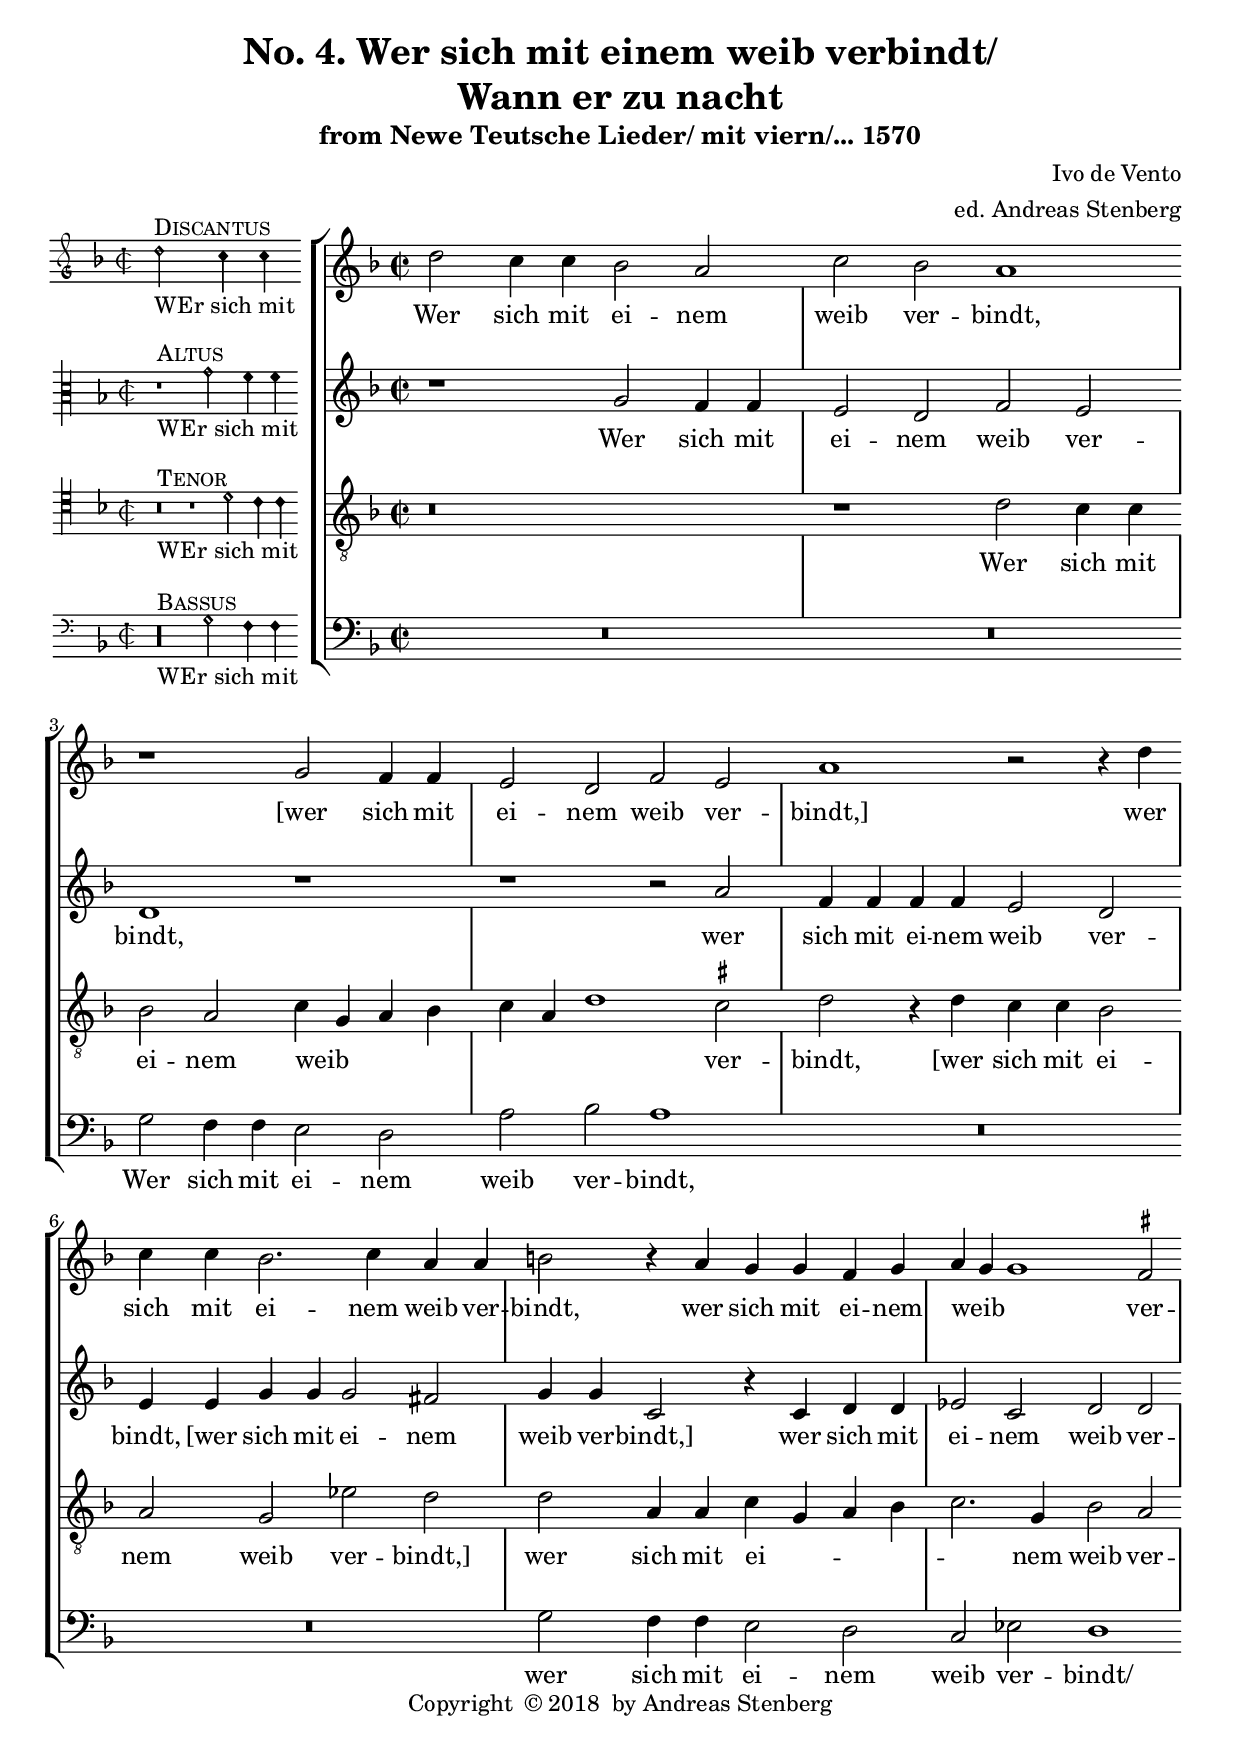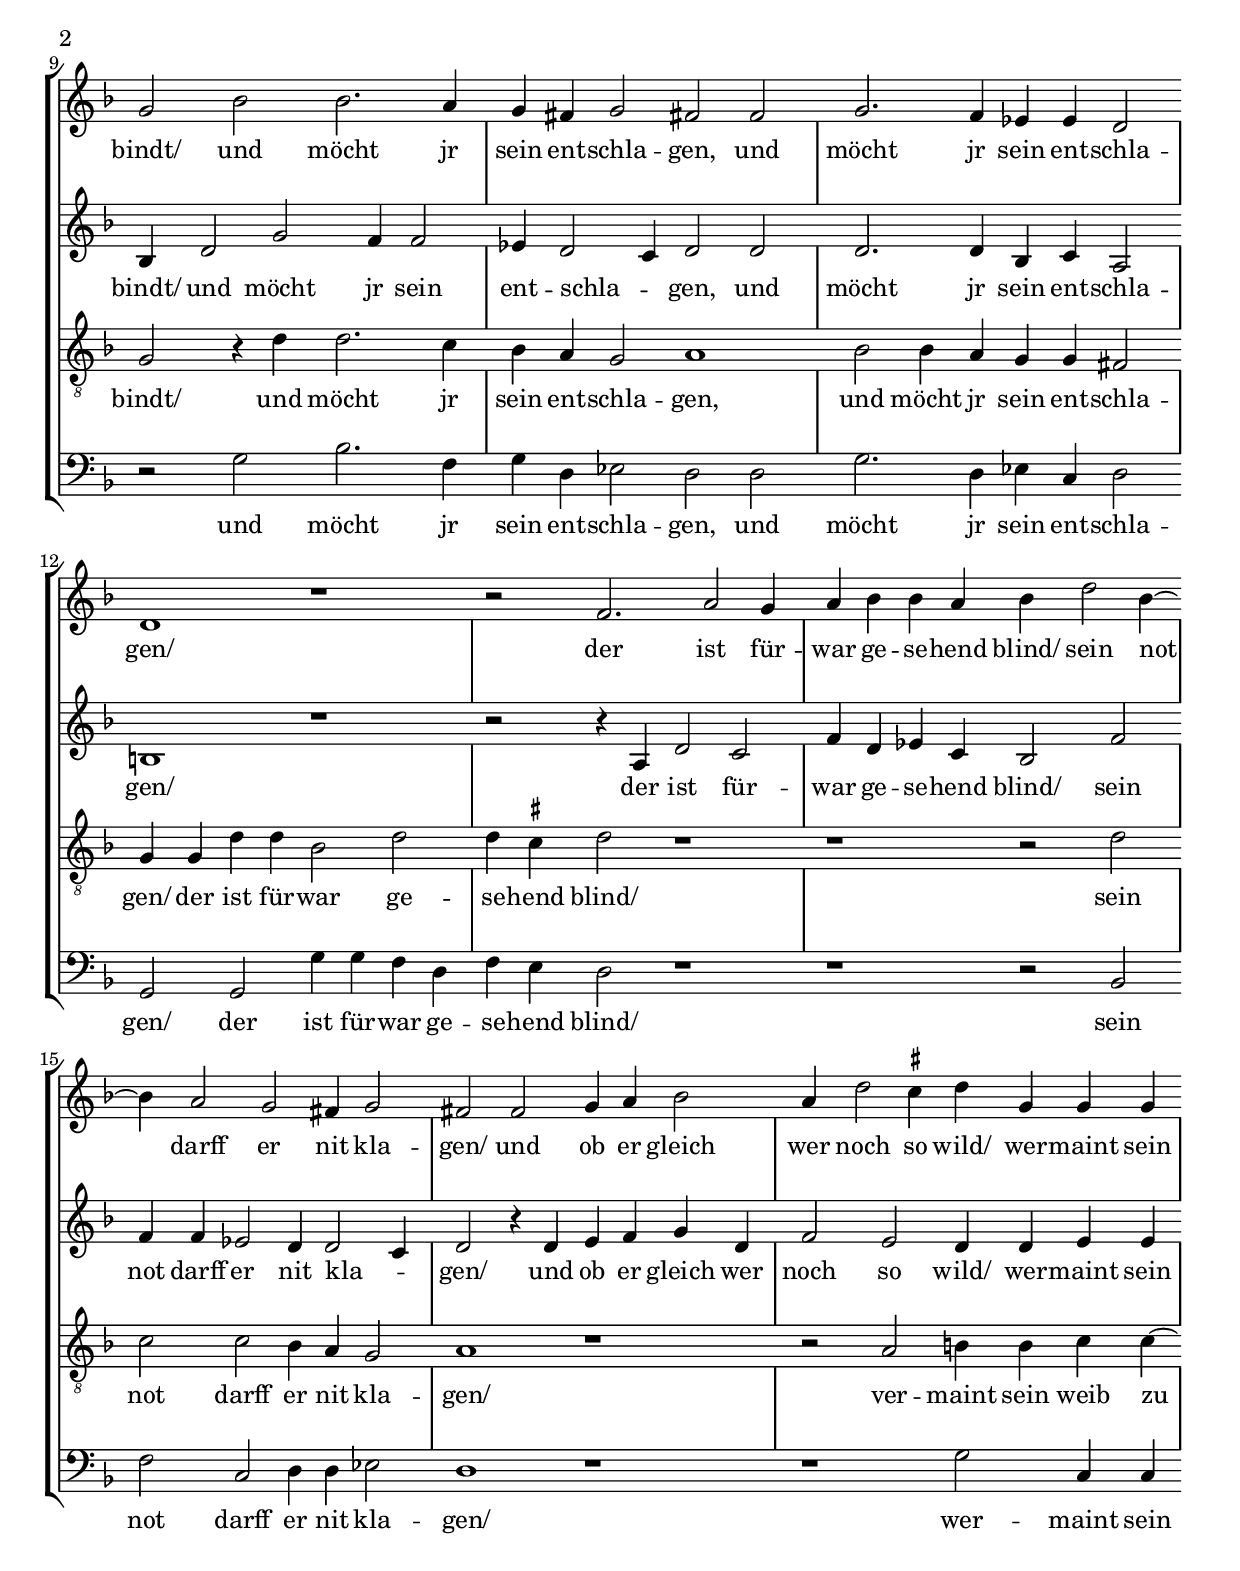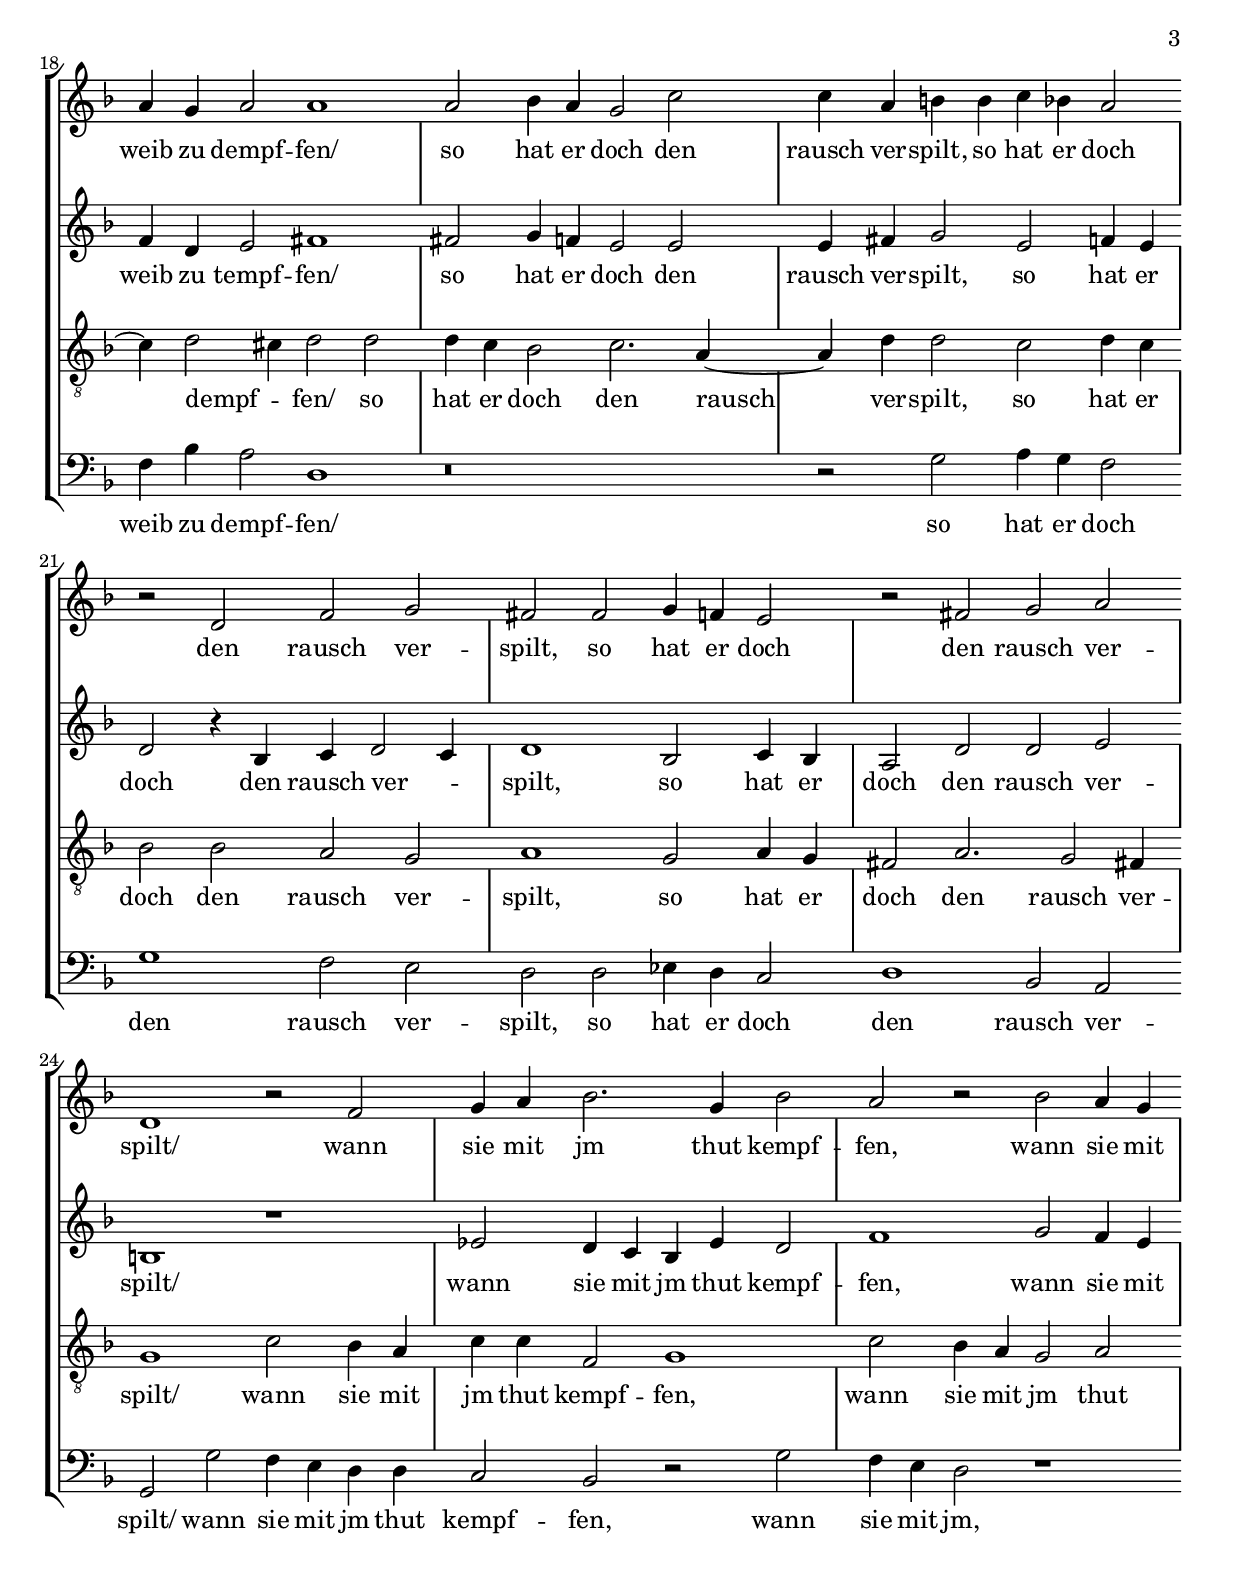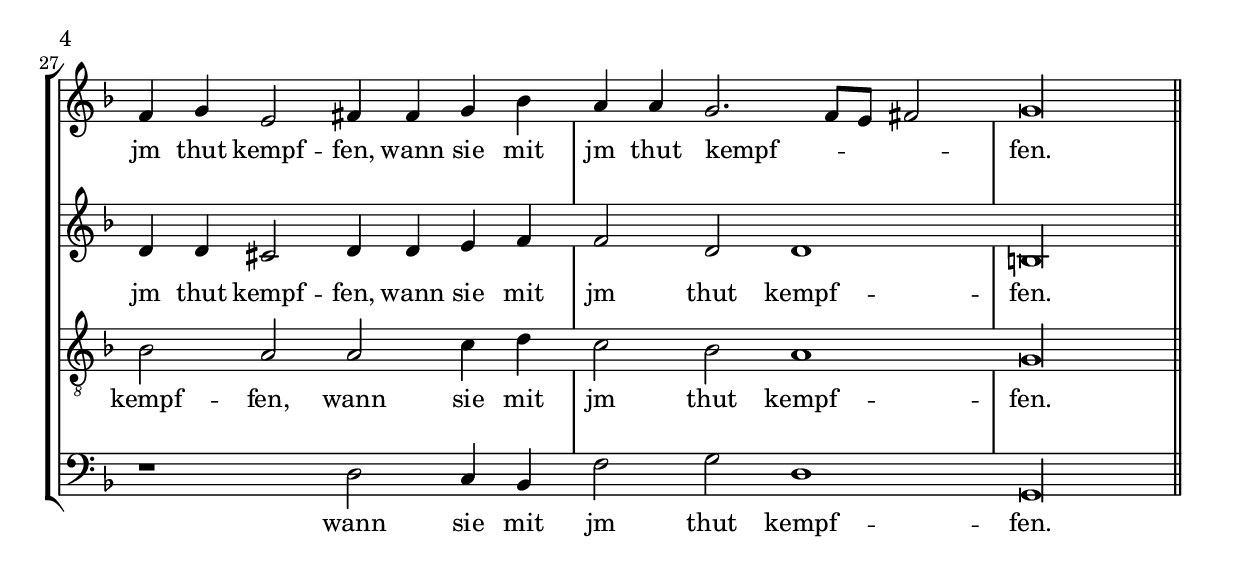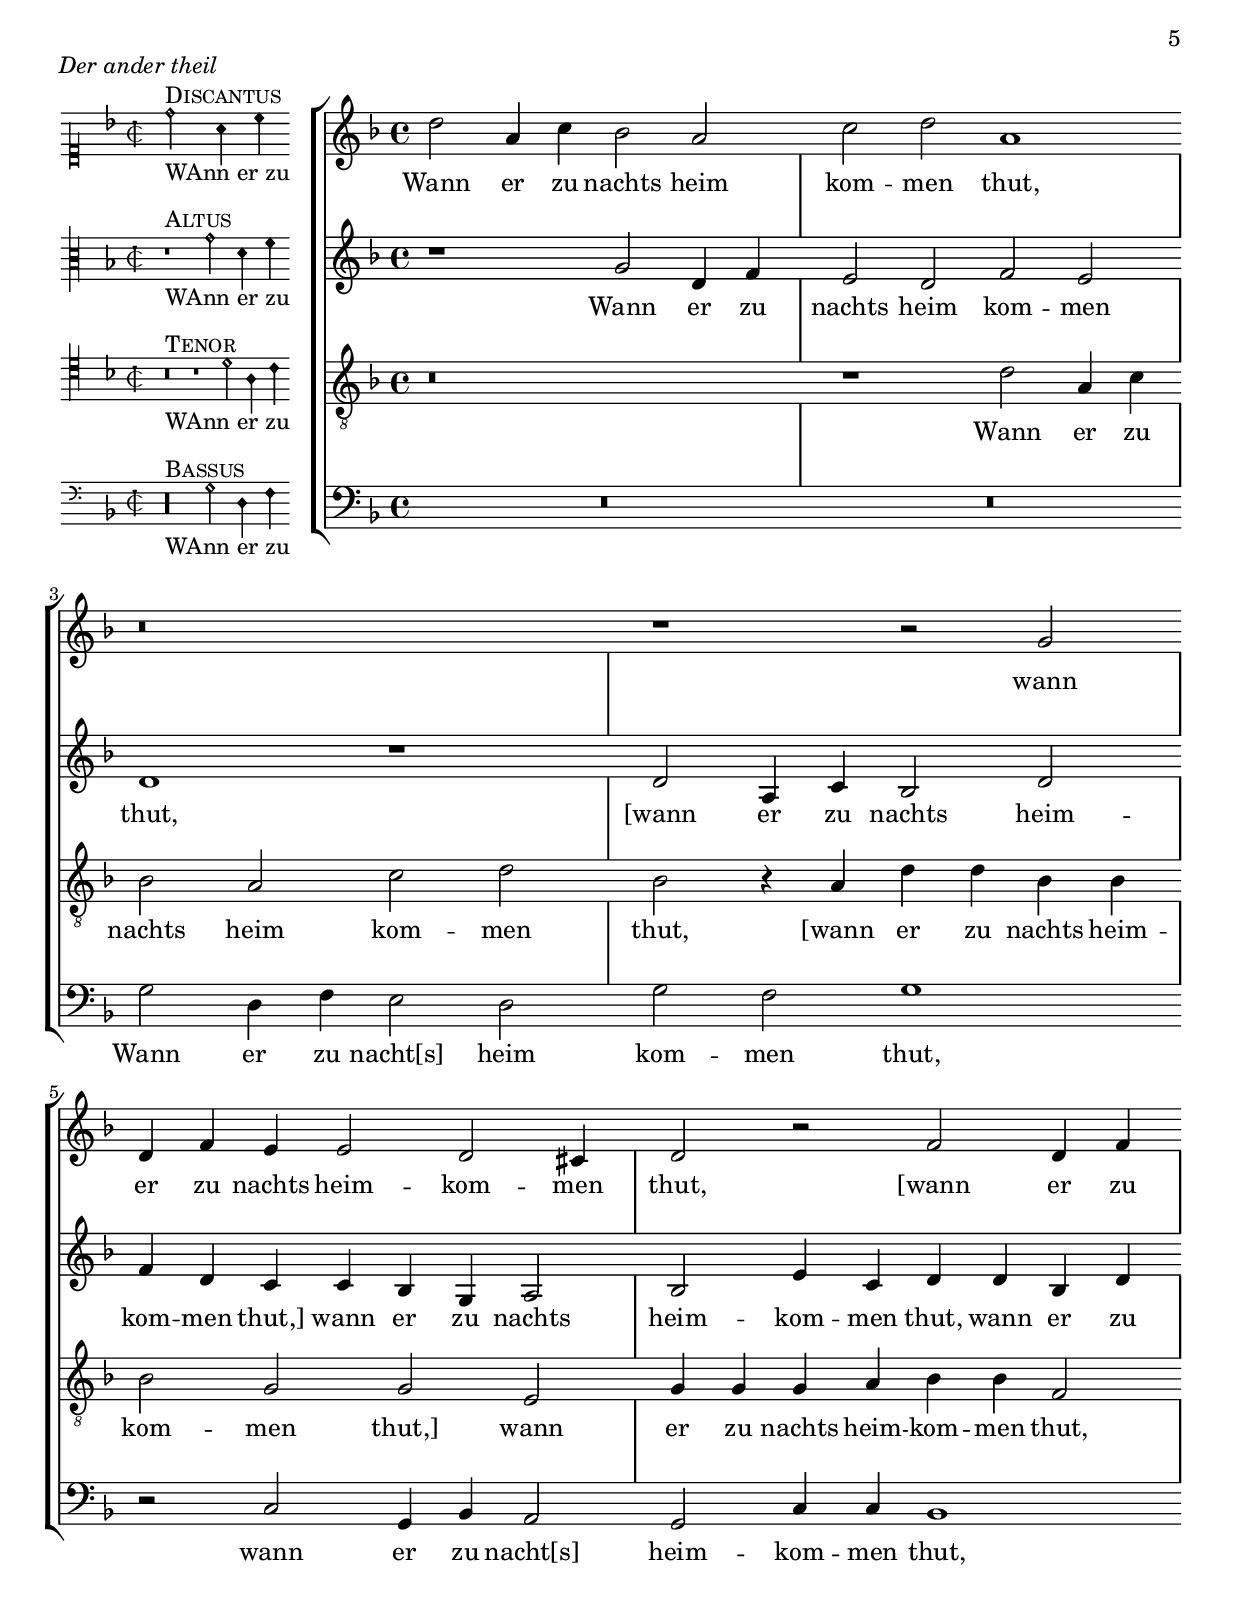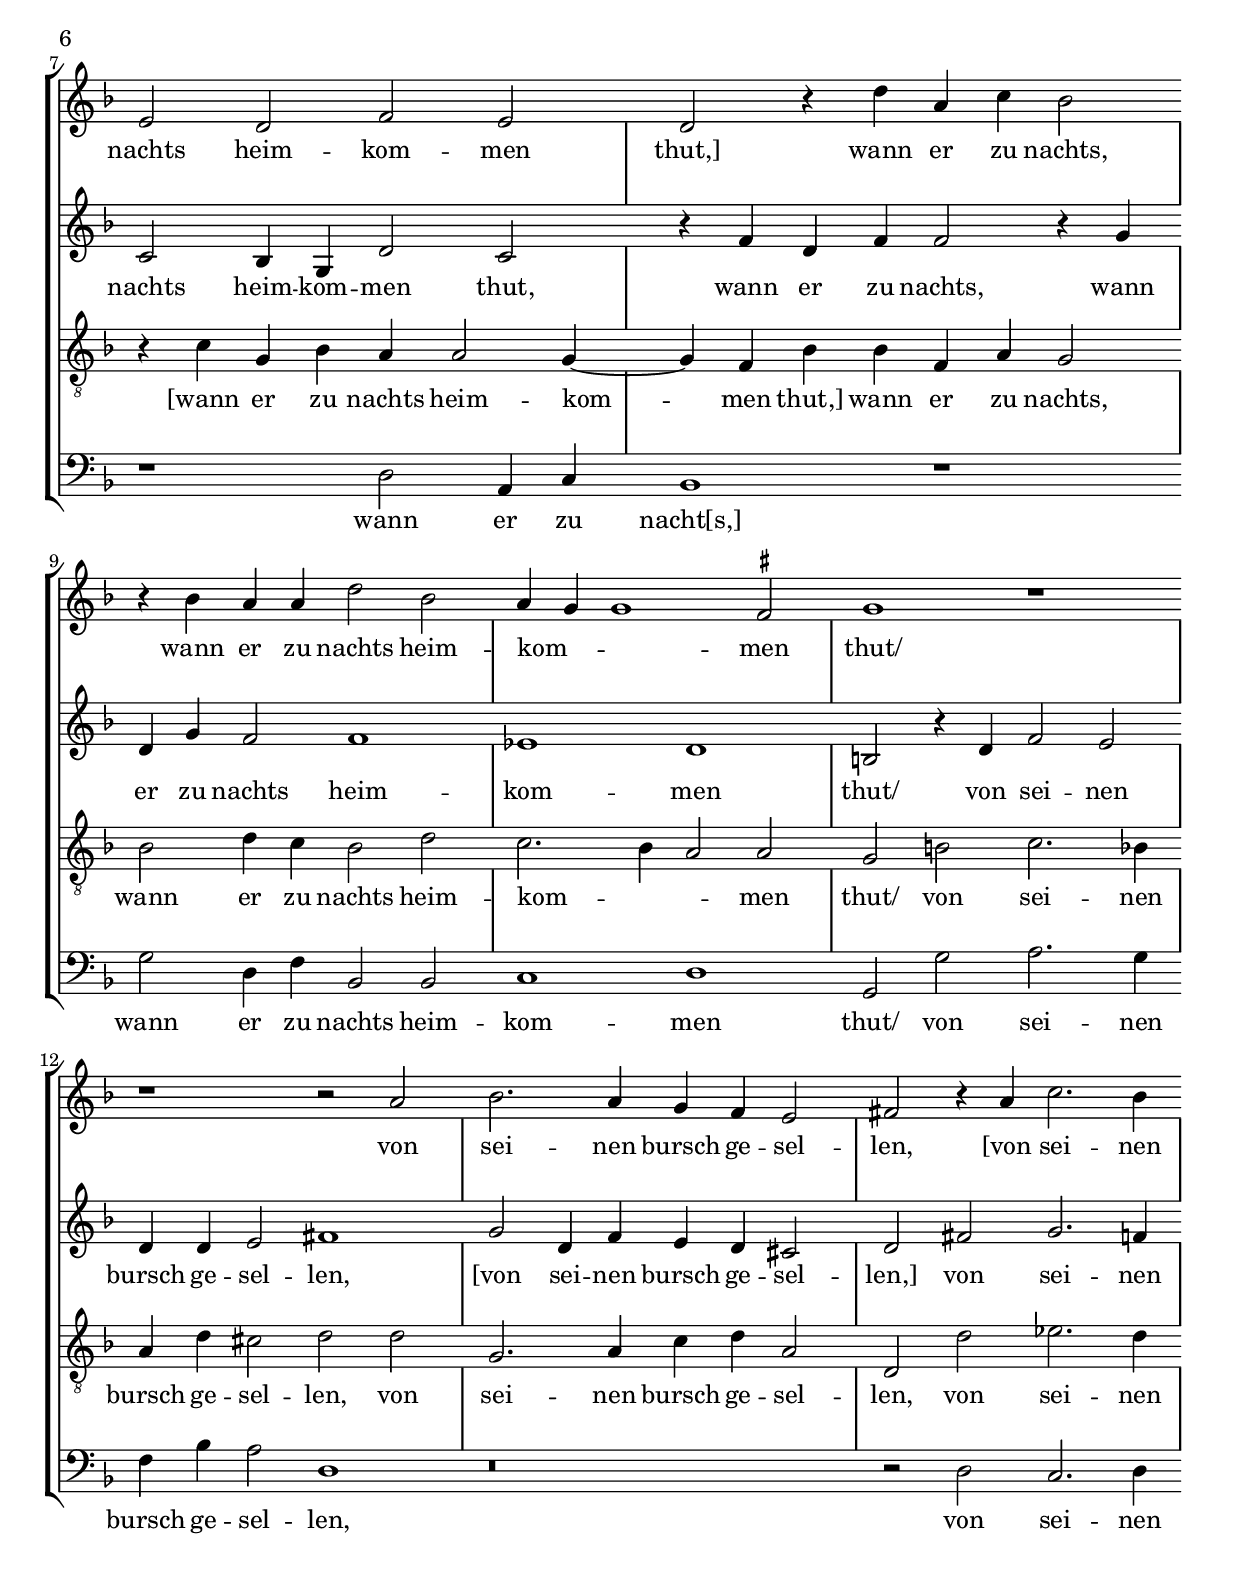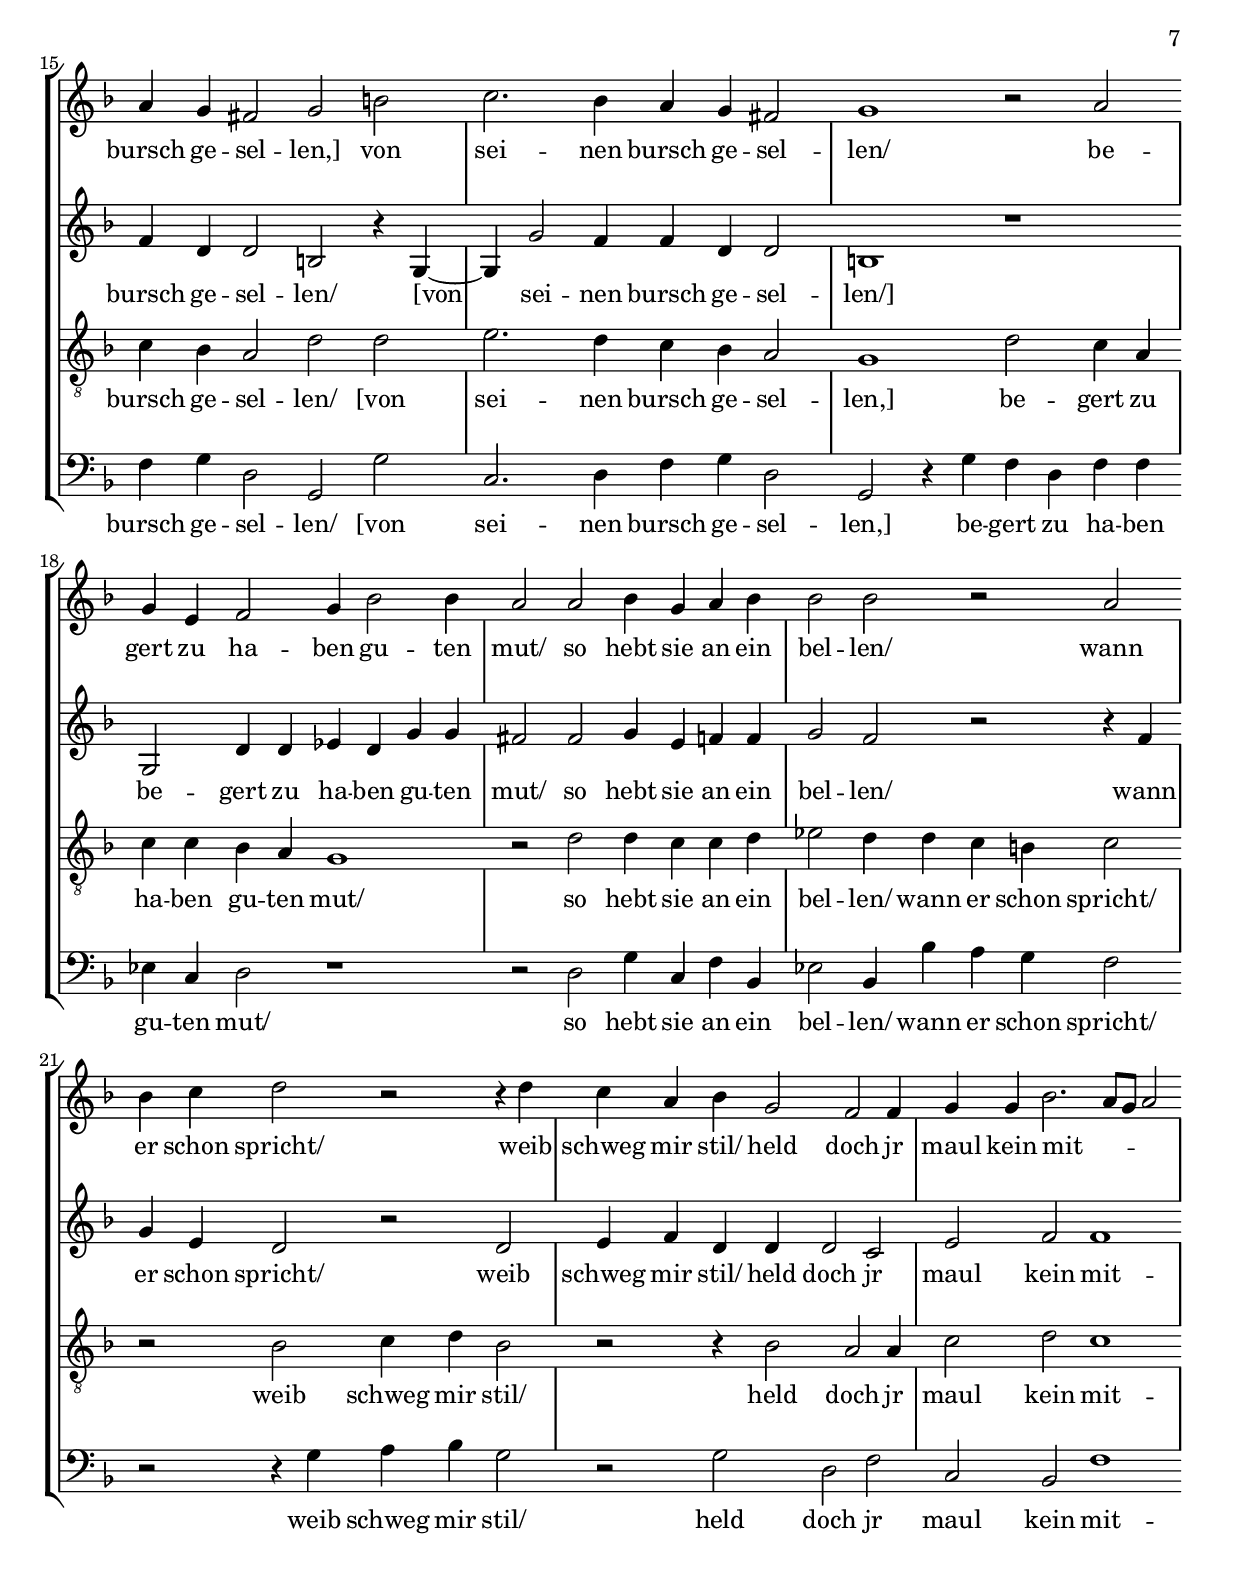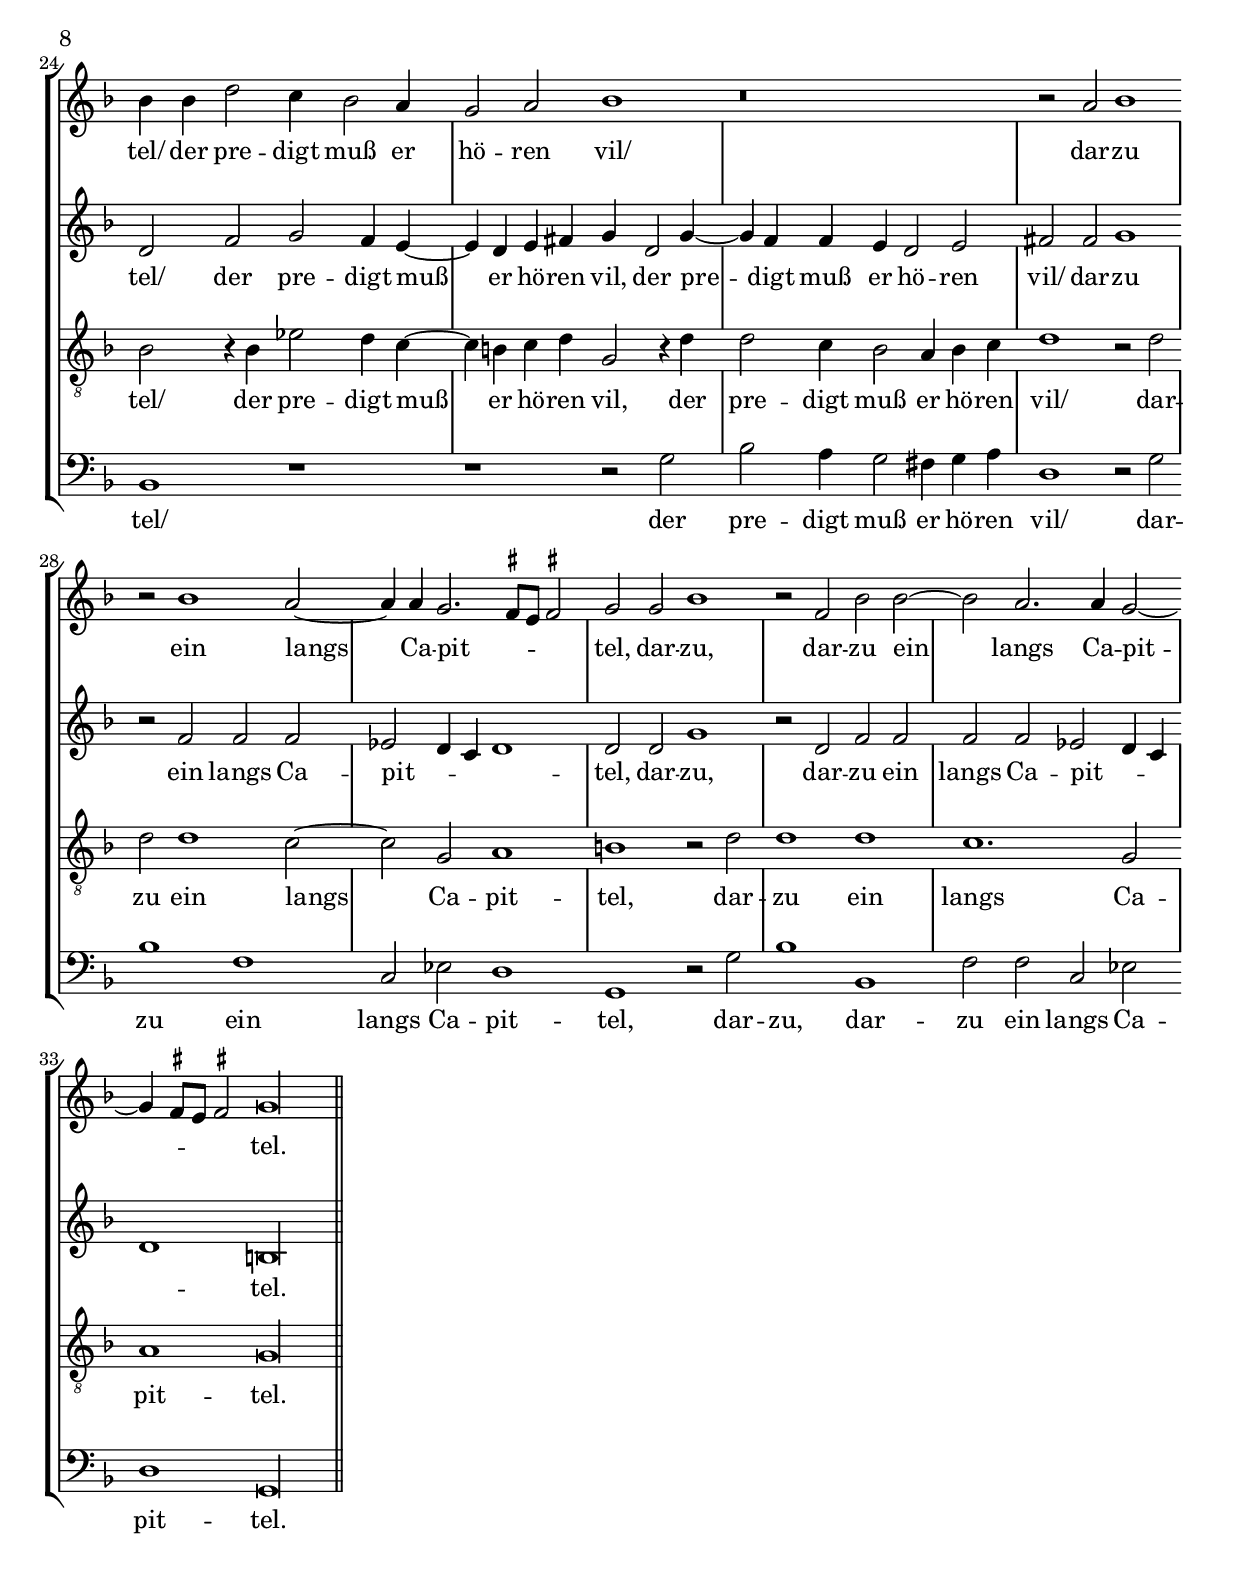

%%%%%%%%%%%%%%%%%%%%%%%%%%%%%%%%%%%%%%%%%%%%%%%%%%%%%%%%%%%%%%%%%%%
% This is a template based on the usual four part choir templater %
% where the voices have common lyrics at the the start but split  %
% to separate lyrics after a while.				  %
% This template is modyfied by AS from the one in the lilypond    %
% documentation.						  %
% This template is to be used for instance for fairly simple      %
% settings where the stanzas are set homophonicaly but twhere the %
% Chorus contains polyphony that require separate underlay for    %
% the different voices.						  %
%%%%%%%%%%%%%%%%%%%%%%%%%%%%%%%%%%%%%%%%%%%%%%%%%%%%%%%%%%%%%%%%%%%
\version "2.18.0"
\include "deutsch.ly"
ficta = \once \set suggestAccidentals =##t
\header {
  title = \markup {
    \center-column {
      "No. 4. Wer sich mit einem weib verbindt/"
      "Wann er zu nacht"
      \vspace #0.5
    }
  }
  subtitle = "from Newe Teutsche Lieder/ mit viern/... 1570"
  composer = "Ivo de Vento"
  arranger = "ed. Andreas Stenberg"
  poet = ""
  meter =""
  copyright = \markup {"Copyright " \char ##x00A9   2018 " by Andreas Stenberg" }
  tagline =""
}
global = {
  \key f \major
}

sopMusic = \relative c'' {

  \set Score.tempoHideNote = ##t
  \tempo 2 = 86
  \time 2/2
  \set Timing.measureLength = #(ly:make-moment 4/2)
   \override Staff.BarLine.transparent = ##t
  d2 c4 c4 b2 a2
  c2 b2 a1
  r1 g2 f4 f4
  e2 d2 f2 e2
  a1							%% end of first line in orig.
  r2 r4 d4 c4
  c4 b2. c4 a4 a4
  h2 r4 a4 g4 g4 f4 g4
  a4\melisma g4 g1\melismaEnd \ficta fis2
  g2 b2 							%% end of second line
  b2. a4
  g4 fis4 g2 fis!2 fis2
  g2. f4 es4 es4 d2
  d1 r1
  r2 f2. a2 g4
  a4 b4 b4 a4						%% end of third line
  b4 d2 b4~
  b4 a2 g2 fis4 g2
  fis2 fis2 g4 a4 b2
  a4 d2 \ficta cis4 d4 g,4 g4 g4					%% end of fourth line
  a4 g4 a2 a1
  a2 b4 a4 g2 c2
  c4 a4 h4 h4 c4 b4 a2
  r2 d,2 f2 g2						%% end of fifth line and first page.
  fis2 fis2 g4 f4 e2
  r2 fis2 g2 a2
  d,1 r2 f2
  g4 a4 b2. g4 b2
  a2 r2 b2 a4 g4						%% end of sixth line (first on second page)
  f4 g4 e2 fis4 fis4 g4 b4
  a4 a4 g2.\melisma f8 e8 fis2\melismaEnd
  \cadenzaOn
  g\longa
  \revert Staff.BarLine.transparent
  \bar "||"
}
sopWords = \lyricmode {
  Wer sich mit ei -- nem weib ver -- bindt,
  [wer sich mit ei -- nem weib ver -- bindt,]
  wer sich mit ei -- nem weib ver -- bindt,
  wer sich mit ei -- nem weib ver -- bindt/
  und möcht jr sein ent -- schla -- gen,
  und möcht jr sein ent -- schla -- gen/
  der ist für -- war ge -- se -- hend blind/
  sein not darff er nit kla -- gen/
  und ob er gleich wer noch so wild/
  wer -- maint sein weib zu dempf -- fen/
  so hat er doch den rausch ver -- spilt,
  so hat er doch den rausch ver -- spilt,
  so hat er doch den rausch ver -- spilt/
  wann sie mit jm thut kempf -- fen,
  wann sie mit jm thut kempf -- fen,
  wann sie mit jm thut kempf -- fen.
}
altoMusic = \relative c' {
  \override Staff.BarLine.transparent = ##t
  r1 g'2 f4 f4
  e2 d2 f2 e2
  d1 r1
  r1 r2 a'2
  f4 f4 f4 f4 e2 d2					%% end of first line in orig.
  e4 e4 g4 g4 g2 fis2
  g4 g4 c,2 r4 c4 d4 d4
  es2 c2 d2 d2
  b4 d2 g2 f4 f2					%% end of second line
  es4 d2\melisma c4\melismaEnd d2 d2
  d2. d4 b4 c4 a2
  h1 r1
  r2 r4 a4 d2 c2
  f4 d4 es4 c4 b2 f'2					%% end of third line
  f4 f4 es2 d4 d2\melisma c4\melismaEnd
  d2 r4 d4 e4 f4 g4 d4
  f2 e2 d4 d4 e4 e4
  f4 d4 e2						%% end of fourth line
  fis1
  fis2 g4 f4 e2 e2
  e4 fis4 g2 e2 f4 e4
  d2 r4 b4 c4 d2\melisma c4\melismaEnd
  d1						%% end of fifth line
  b2 c4 b4
  a2 d2 d2 e2
  h1 r1
  es2 d4 c4 b4 es4 d2
  f1						%% end of fifth line (first on second page)
  g2 f4 e4
  d4 d4 cis2 d4 d4 e4 f4
  f2 d2 d1
  \cadenzaOn
  h\longa
  \revert Staff.BarLine.transparent
}
altoWords = \lyricmode {
  Wer sich mit ei -- nem weib ver -- bindt,
  wer sich mit ei -- nem weib ver -- bindt,
  [wer sich mit ei -- nem weib ver -- bindt,]
  wer sich mit ei -- nem weib ver -- bindt/
  und möcht jr sein ent -- schla -- gen,
  und möcht jr sein ent -- schla -- gen/
  der ist für -- war ge -- se -- hend blind/
  sein not darff er nit kla -- gen/
  und ob er gleich wer noch so wild/
  wer -- maint sein weib zu tempf -- fen/
  so hat er doch den rausch ver -- spilt,
  so hat er doch den rausch ver -- spilt,
  so hat er doch den rausch ver -- spilt/
  wann sie mit jm thut kempf -- fen,
  wann sie mit jm thut kempf -- fen,
  wann sie mit jm thut kempf -- fen.
}
tenorMusic = \relative c' {
  \clef "treble_8"
  \override Staff.BarLine.transparent = ##t
  r\breve
  r1 d2 c4 c4
  b2 a2 c4\melisma g4 a4 b4
  c4 a4 d1\melismaEnd \ficta cis2					%% end of first line in orig.
  d2 r4 d4 c4 c4 b2
  a2 g2 es'2 d2
  d2 a4 a4 c4\melisma g4 a4 b4
  c2.\melismaEnd g4 b2 a2					%% end of second line
  g2 r4 d'4 d2. c4
  b4 a4 g2 a1
  b2 b4 a4 g4 g4 fis2
  g4 g4 d'4 d4 b2 d2						%% end of third line
  d4 \ficta cis4 d2 r1
  r1 r2 d2
  c2 c2 b4 a4 g2
  a1 r1
  r2 a2 h4 h4 c4 c4~
  c4 d2\melisma cis4\melismaEnd d2 d2						%% end of fourth line
  d4 c4 b2 c2. a4~
  a4 d4 d2 c2 d4 c4
  b2 b2 a2 g2
  a1 g2 a4 g4							%% end of fifth line and first page
  fis2 a2. g2 fis!4
  g1 c2 b4 a4
  c4 c4 f,2 g1
  c2 b4 a4 g2 a2						%5 end of sixth line (first on second page)
  b2 a2 a2 c4 d4
  c2 b2 a1
  \cadenzaOn
  g\longa
  \revert Staff.BarLine.transparent
}
tenorWords = \lyricmode {
  Wer sich mit ei -- nem weib ver -- bindt,
  [wer sich mit ei -- nem weib ver -- bindt,]
  wer sich mit ei -- nem weib ver -- bindt/
  und möcht jr sein ent -- schla -- gen,
  und möcht jr sein ent -- schla -- gen/
  der ist für -- war ge -- se -- hend blind/
  sein not darff er nit kla -- gen/
  ver -- maint sein weib zu dempf -- fen/
  so hat er doch den rausch ver -- spilt,
  so hat er doch den rausch ver -- spilt,
  so hat er doch den rausch ver -- spilt/
  wann sie mit jm thut kempf -- fen,
  wann sie mit jm thut kempf -- fen,
  wann sie mit jm thut kempf -- fen.
}
bassMusic = \relative c {
  \override Staff.BarLine.transparent = ##t
  R\breve*2
  g'2 f4 f4 e2 d2
  a'2 b2 a1
  R\breve*2
  g2 f4 f4 e2 d2
  c2 es2						%% end of firsst line in orig.
  d1
  r2 g2 b2. f4
  g4 d4 es2 d2 d2
  g2. d4 es4 c4 d2
  g,2 g2 g'4 g4 f4 d4					%% endd of second line
  f4 e4 d2 r1
  r1 r2 b2
  f'2 c2 d4 d4 es2
  d1 r1
  r1 g2 c,4 c4
  f4 b4 a2 d,1
  r\breve
  r2 g2							%% end of third line
  a4 g4 f2 g1
  f2 e2 d2 d2
  es4 d4 c2 d1
  b2 a2 g2 g'2
  f4 e4 d4 d4						%% end of fourth line
  c2 b2 r2 g'2
  f4 e4 d2 r1
  r1 d2 c4 b4
  f'2 g2 d1
  \cadenzaOn
  g,\longa
  \revert Staff.BarLine.transparent
}
bassWords = \lyricmode {
  Wer sich mit ei -- nem weib ver -- bindt,
  wer sich mit ei -- nem weib ver -- bindt/
  und möcht jr sein ent -- schla -- gen,
  und möcht jr sein ent -- schla -- gen/
  der ist für -- war ge -- se -- hend blind/
  sein not darff er nit kla -- gen/
  wer -- maint sein weib zu dempf -- fen/
  so hat er doch den rausch ver -- spilt,
  so hat er doch den rausch ver -- spilt/
  wann sie mit jm thut kempf -- fen,
  wann sie mit jm,
  wann sie mit jm thut kempf -- fen.
}
incipitDiscantus = \markup {
  \score {
    {
      %      \set Staff.instrumentName = #"Tenor "
      \override NoteHead.style = #'neomensural
      \override Rest.style = #'neomensural
      \override Staff.TimeSignature.style = #'mensural
      \cadenzaOn
      \clef "petrucci-g"
      \key f \major
      \time 2/2

      d''2 ^\markup { \smallCaps"Discantus"} _"WEr sich mit "
      c''4 c''4
    }
    \layout {
      \context {
        \Voice
        \remove "Ligature_bracket_engraver"
        \consists "Mensural_ligature_engraver"
      }
      line-width = 4.5\cm
    }
  }
}


incipitAltus = \markup {
  \score {
    {
      %      \set Staff.instrumentName = #"Tenor "
      \override NoteHead.style = #'neomensural
      \override Rest.style = #'neomensural
      \override Staff.TimeSignature.style = #'mensural
      \cadenzaOn
      \clef "petrucci-c3"
      \key f \major
      \time 2/2
      r1^\markup \smallCaps"Altus"_"WEr sich mit"
      g'2 f'4 f'4
    }
    \layout {
      \context {
        \Voice
        \remove "Ligature_bracket_engraver"
        \consists "Mensural_ligature_engraver"
      }
      line-width = 4.5\cm
    }
  }
}


incipitTenor = \markup {
  \score {
    {
      %      \set Staff.instrumentName = #"Tenor "
      \override NoteHead.style = #'neomensural
      \override Rest.style = #'neomensural
      \override Staff.TimeSignature.style = #'mensural
      \cadenzaOn
      \clef "petrucci-c4"
      \key f \major
      \time 2/2
      r\breve ^\markup \smallCaps"Tenor" _"WEr sich mit"
      r1 d'2 c'4 c'4
    }
    \layout {
      \context {
        \Voice
        \remove "Ligature_bracket_engraver"
        \consists "Mensural_ligature_engraver"
      }
      line-width = 5.0\cm
    }
  }
}
#(append! supported-clefs '(("mensural-f3" . ("clefs.mensural.f" 0 0))))

incipitBassus = \markup {
  \score {
    {
      %      \set Staff.instrumentName = #"Tenor "
      \override NoteHead.style = #'neomensural
      \override Rest.style = #'neomensural
      \override Staff.TimeSignature.style = #'mensural
      \cadenzaOn
      \clef "mensural-f"
      \key f \major
      \time 2/2
      r\longa^\markup \smallCaps"Bassus"_"WEr sich mit"
      g2 f4 f4
    }
    \layout {
      \context {
        \Voice
        \remove "Ligature_bracket_engraver"
        \consists "Mensural_ligature_engraver"
      }
      line-width = 4.5\cm
    }
  }
}


\score {
  <<
    \new StaffGroup \with {
      \override VerticalAxisGroup.staff-staff-spacing = #'((basic-distance . 12))
    } <<
      \new Staff = treble <<
        \set Staff.instrumentName = \incipitDiscantus
        \new Voice = "sopranos" {
          \set  Staff.midiInstrument ="choir aahs"
          %	\voiceOne
          << \global \sopMusic >>
        }
      >>
      \new Lyrics = sopranos { s1 }

      \new Staff = "medius" <<
        \set Staff.instrumentName = \incipitAltus

        \new Voice = "altos" {
          %	\voiceTwo
          \set  Staff.midiInstrument ="choir aahs"
          << \global \altoMusic >>
        }
      >>

      \new Lyrics = "altos" { s1 }
      \new Staff = tenors <<
        \set Staff.instrumentName = \incipitTenor

        \clef "treble"
        \new Voice = "tenors" {
          \set  Staff.midiInstrument ="choir aahs"
          %	\voiceOne
          << \global \tenorMusic >>
        }
      >>
      \new Lyrics = "tenors" { s1 }

      \new Staff ="basses" {
        \set Staff.instrumentName = \incipitBassus

        \new Voice = "basses" {
          \set  Staff.midiInstrument ="choir aahs"
          \clef "bass"
          %	\voiceTwo
          << \global \bassMusic >>
        }
      }
    >>
    \new Lyrics = basses { s1 }

    \context Lyrics = sopranos \lyricsto sopranos \sopWords
    \context Lyrics = altos \lyricsto altos \altoWords
    \context Lyrics = tenors \lyricsto tenors \tenorWords
    \context Lyrics = basses \lyricsto basses \bassWords
  >>
  \layout {
    \context {
      \Score
      % no bars in staves
      %      \override BarLine.transparent = ##t

    }
    % the next three instructions keep the lyrics between the bar lines
    \context {
      \Lyrics
      \consists "Bar_engraver"
      \override BarLine.transparent = ##t
    }
    \context {
      \StaffGroup
      \consists "Separating_line_group_engraver"
    }
    \context {
      \Voice
      % no slurs
      \override Slur.transparent = ##t
      % Comment in the below "\remove" command to allow line
      % breaking also at those barlines where a note overlaps
      % into the next bar.  The command is commented out in this
      % short example score, but especially for large scores, you
      % will typically yield better line breaking and thus improve
      % overall spacing if you comment in the following command.
      %\remove "Forbid_line_break_engraver"
    }
    indent = 4.5\cm
    ragged-last = ##f
  }

}
%% second part
globalIIl = {
  \key f \major
}

sopMusicII = \relative c'' {

  \set Score.tempoHideNote = ##t
  \tempo 2 = 86
  \time 4/4
  \set Timing.measureLength = #(ly:make-moment 4/2)
  \override Staff.BarLine.transparent = ##t
  d2 a4 c4 b2 a2
  c2 d2 a1
  r\breve
  r1 r2 g2
  d4 f4 e4 e2 d2 cis4						%% end of first line in orig.
  d2 r2 f2 d4 f4
  e2 d2 f2 e2
  d2 r4 d'4 a4 c4 b2
  r4 b4 a4 a4 d2 b2						%% end of second line
  a4\melisma g4 g1\melismaEnd \ficta fis2
  g1 r1
  r1 r2 a2
  b2. a4 g4 f4 e2
  fis2 r4 a4 c2. b4
  a4 g4 fis 2 g2 h2						%% end of third line
  c2. b4 a4 g4 fis2
  g1 r2 a2
  g4 e4 f2 g4 b2 b4
  a2 a2 b4 g4 a4 b4
  b2 b2								%% end of fourth line
  r2 a2
  b4 c4 d2 r2 r4 d4
  c4 a4 b4 g2 f2 f4
  g4 g4 b2.\melisma a8 g8 a2\melismaEnd
  b4 b4 d2							%% end of fifth line and first page
  c4 b2 a4
  g2 a2 b1
  r\breve
  r2 a2 b1
  r2 b1 a2~
  a4 a4 g2.\melisma \ficta fis8 e8 \ficta fis!2\melismaEnd
  g2 g2 b1								%% end of sixth line (first on second page)
  r2 f2  b2 b2~
  b2 a2. a4 g2~
  g4 \melisma \ficta fis8 e8 \ficta fis!2\melismaEnd
  \cadenzaOn
  g\longa
  \revert Staff.BarLine.transparent
  \bar "||"
}
sopWordsII = \lyricmode {
  Wann er zu nachts heim kom -- men thut,
  wann er zu nachts heim -- kom -- men thut,
  [wann er zu nachts heim -- kom -- men thut,]
  wann er zu nachts,
  wann er zu nachts heim -- kom -- men thut/
  von sei -- nen bursch ge -- sel -- len,
  [von sei -- nen bursch ge -- sel -- len,]
  von sei -- nen bursch ge -- sel -- len/
  be -- gert zu ha -- ben gu -- ten mut/
  so hebt sie an ein bel -- len/
  wann er schon spricht/
  weib schweg mir stil/
  held doch jr maul kein mit -- tel/
  der pre -- digt muß er hö -- ren vil/
  dar -- zu ein langs Ca -- pit -- tel,
  dar -- zu,
  dar -- zu ein langs Ca -- pit -- tel.
}
altoMusicII = \relative c' {
  \override Staff.BarLine.transparent = ##t
  r1 g'2 d4 f4
  e2 d2 f2 e2
  d1 r1
  d2 a4 c4  b2 d2
  f4 d4 c4 c4									%% end of first line in orig.
  b4 g4 a2
  b2 e4 c4 d4 d4 b4 d4
  c2 b4 g4 d'2 c2
  r4 f4 d4 f4 f2 r4 g4								%% end of second line
  d4 g4 f2 f1
  es1 d1
  h2 r4 d4 f2 e2
  d4 d4 e2 fis1
  g2 d4 f4 e4 d4 cis2								%% end of third line
  d2 fis2 g2. f4
  f4 d4 d2 h2 r4 g4~
  g4 g'2 f4 f4 d4 d2
  h1 r1
  g2 d'4 d4 es4 d4 g4 g4							%% end of fourth line
  fis2 fis2 g4 e4 f4 f4
  g2 f2 r2 r4 f4
  g4 e4 d2 r2 d2
  e4 f4 d4 d4 d2 c2								%% end of fifth line
  e2 f2 f1
  d2 f2 g2 f4 e4~
  e4 d4 e4 fis4 g4 d2 g4~
  g4 f4 f4 e4 d2 e2								%% end of sixth line
  fis2 fis2 g1
  r2 f2 f2 f2
  es2\melisma d4 c4 d1\melismaEnd
  d2 d2 g1
  r2 d2 f2 f2
  f2 f2 es2\melisma d4 c4
  d1\melismaEnd
  \cadenzaOn
  h\longa
  \revert Staff.BarLine.transparent
}
altoWordsII = \lyricmode {
  Wann er zu nachts heim kom -- men thut,
  [wann er zu nachts heim -- kom -- men thut,]
  wann er zu nachts heim -- kom -- men thut,
  wann er zu nachts heim -- kom -- men thut,
  wann er zu nachts,
  wann er zu nachts heim -- kom -- men thut/
  von sei -- nen bursch ge -- sel -- len,
  [von sei -- nen bursch ge -- sel -- len,]
  von sei -- nen bursch ge -- sel -- len/
  [von sei -- nen bursch ge -- sel -- len/]
  be -- gert zu ha -- ben gu -- ten mut/
  so hebt sie an ein bel -- len/
  wann er schon spricht/
  weib schweg mir stil/
  held doch jr maul kein mit -- tel/
  der pre -- digt muß er hö -- ren vil,
  der pre -- digt muß er hö -- ren vil/
  dar -- zu ein langs Ca -- pit -- tel,
  dar -- zu,
  dar -- zu ein langs Ca -- pit -- tel.
}
tenorMusicII = \relative c' {
  \clef "treble_8"
  \override Staff.BarLine.transparent = ##t
  r\breve
  r1 d2 a4 c4
  b2 a2 c2 d2
  b2 r4 a4  d4 d4 b4 b4
  b2 g2							%% end of first line in orig.
  g2 e2 g4 g4 g4 a4
  b4 b4 f2 r4 c'4
  g4 b4 a4 a2 g4~
  g4 f4 b4 b4 f4 a4 g2						%% end of second line
  b2 d4 c4 b2 d2
  c2.\melisma b4 a2\melismaEnd a2
  g2 h2 c2. b4
  a4 d4 cis2 d2 d2
  g,2. a4							%% end of third line
  c4 d4 a2
  d,2 d'2 es2. d4
  c4 b4 a2 d2 d2
  e2. d4 c4 b4 a2
  g1 d'2 c4 a4							%% end of fourth line
  c4 c4 b4 a4 g1
  r2 d'2 d4 c4 c4 d4
  es2 d4 d4 c4 h4 c2
  r2 b2 c4 d4 b2						%% end of fifth line and first page
  r2 r4 b2 a2 a4
  c2 d2 c1
  b2 r4 b4 es2 d4 c4~
  c4 h4 c4 d4 g,2 r4 d'4					%% end of sixth line ( first on second page)
  d2 c4 b2 a4 b4 c4
  d1 r2 d2
  d2 d1 c2~
  c2 g2 a1
  h1 r2 d2
  d1 d1
  c1. g2 a1
  \cadenzaOn
  g\longa
  \revert Staff.BarLine.transparent
}
tenorWordsII = \lyricmode {
  Wann er zu nachts heim kom -- men thut,
  [wann er zu nachts heim -- kom -- men thut,]
  wann er zu nachts heim -- kom -- men thut,
  [wann er zu nachts heim -- kom -- men thut,]
  wann er zu nachts,
  wann er zu nachts heim -- kom -- men thut/
  von sei -- nen bursch ge -- sel -- len,
  von sei -- nen bursch ge -- sel -- len,
  von sei -- nen bursch ge -- sel -- len/
  [von sei -- nen bursch ge -- sel -- len,]
  be -- gert zu ha -- ben gu -- ten mut/
  so hebt sie an ein bel -- len/
  wann er schon spricht/
  weib schweg mir stil/
  held doch jr maul kein mit -- tel/
  der pre -- digt muß er hö -- ren vil,
  der pre -- digt muß er hö -- ren vil/
  dar -- zu ein langs Ca -- pit -- tel,
  dar -- zu ein langs Ca -- pit -- tel.
}
bassMusicII = \relative c {
  \override Staff.BarLine.transparent = ##t
  R\breve*2
  g'2 d4 f4 e2 d2
  g2 f2 g1
  r2 c,2 g4 b4 a2								%% end of first line in orig
  g2 c4 c4 b1
  r1 d2 a4 c4
  b1 r1
  g'2 d4 f4  b,2 b2
  c1 d1										%5 end of second line
  g,2 g'2 a2. g4
  f4 b4 a2  d,1
  r\breve
  r2 d2 c2. d4
  f4 g4 d2 g,2 g'2								%% end of third line
  c,2. d4 f4 g4 d2
  g,2 r4 g'4 f4 d4 f4 f4
  es4 c4 d2 r1
  r2 d2										%% end of fourth line
  g4 c,4 f4 b,4
  es2 b4 b'4 a4 g4 f2
  r2 r4 g4 a4 b4 g2
  r2 g2 d2 f2									%% end of fifth line and first line
  c2 b2 f'1
  b,1 r1
  r1 r2 g'2
  b2 a4 g2 fis4 g4 a4
  d,1 r2 g2
  b1										%% end of sixth line
  f1
  c2 es2 d1
  g,1 r2 g'2
  b1 b,1
  f'2 f2 c2 es2 d1
  \cadenzaOn
  g,\longa
  \revert Staff.BarLine.transparent
}
bassWordsII = \lyricmode {
  Wann er zu nacht[s] heim kom -- men thut,
  wann er zu nacht[s] heim -- kom -- men thut,
  wann er zu nacht[s,]
  wann er zu nachts heim -- kom -- men thut/
  von sei -- nen bursch ge -- sel -- len,
  von sei -- nen bursch ge -- sel -- len/
  [von sei -- nen bursch ge -- sel -- len,]
  be -- gert zu ha -- ben gu -- ten mut/
  so hebt sie an ein bel -- len/
  wann er schon spricht/
  weib schweg mir stil/
  held doch jr maul kein mit -- tel/
  der pre -- digt muß er hö -- ren vil/
  dar -- zu ein langs Ca -- pit -- tel,
  dar -- zu,
  dar -- zu ein langs Ca -- pit -- tel.
}
incipitDiscantusII = \markup {
  \score {
    {
      %      \set Staff.instrumentName = #"Tenor "
      \override NoteHead.style = #'neomensural
      \override Rest.style = #'neomensural
      \override Staff.TimeSignature.style = #'mensural
      \cadenzaOn
      \clef "petrucci-c1"
      \key f \major
      \time 2/2

      d''2 ^\markup { \smallCaps"Discantus"} _"WAnn er zu"
      a'4 c''4
    }
    \layout {
      \context {
        \Voice
        \remove "Ligature_bracket_engraver"
        \consists "Mensural_ligature_engraver"
      }
      line-width = 4.5\cm
    }
  }
}


incipitAltusII = \markup {
  \score {
    {
      %      \set Staff.instrumentName = #"Tenor "
      \override NoteHead.style = #'neomensural
      \override Rest.style = #'neomensural
      \override Staff.TimeSignature.style = #'mensural
      \cadenzaOn
      \clef "petrucci-c3"
      \key f \major
      \time 2/2
      r1^\markup \smallCaps"Altus"_"WAnn er zu"
      g'2 d'4 f'4
    }
    \layout {
      \context {
        \Voice
        \remove "Ligature_bracket_engraver"
        \consists "Mensural_ligature_engraver"
      }
      line-width = 4.5\cm
    }
  }
}


incipitTenorII = \markup {
  \score {
    {
      %      \set Staff.instrumentName = #"Tenor "
      \override NoteHead.style = #'neomensural
      \override Rest.style = #'neomensural
      \override Staff.TimeSignature.style = #'mensural
      \cadenzaOn
      \clef "petrucci-c4"
      \key f \major
      \time 2/2
      r\breve ^\markup \smallCaps"Tenor" _"WAnn er zu"
      r1 d'2 a4 c'4
    }
    \layout {
      \context {
        \Voice
        \remove "Ligature_bracket_engraver"
        \consists "Mensural_ligature_engraver"
      }
      line-width = 5.0\cm
    }
  }
}
#(append! supported-clefs '(("mensural-f3" . ("clefs.mensural.f" 0 0))))

incipitBassusII = \markup {
  \score {
    {
      %      \set Staff.instrumentName = #"Tenor "
      \override NoteHead.style = #'neomensural
      \override Rest.style = #'neomensural
      \override Staff.TimeSignature.style = #'mensural
      \cadenzaOn
      \clef "mensural-f"
      \key f \major
      \time 2/2
      r\longa^\markup \smallCaps"Bassus"_"WAnn er zu"
      g2 d4 f4
    }
    \layout {
      \context {
        \Voice
        \remove "Ligature_bracket_engraver"
        \consists "Mensural_ligature_engraver"
      }
      line-width = 4.5\cm
    }
  }
}


\score {
  <<
    \new StaffGroup \with {
      \override VerticalAxisGroup.staff-staff-spacing = #'((basic-distance . 12))
    } <<
      \new Staff = treble <<
        \set Staff.instrumentName = \incipitDiscantusII
        \new Voice = "sopranos" {
          \set  Staff.midiInstrument ="choir aahs"
          %	\voiceOne
          << \globalIIl \sopMusicII >>
        }
      >>
      \new Lyrics = sopranos { s1 }

      \new Staff = "medius" <<
        \set Staff.instrumentName = \incipitAltusII

        \new Voice = "altos" {
          %	\voiceTwo
          \set  Staff.midiInstrument ="choir aahs"
          << \globalIIl \altoMusicII >>
        }
      >>

      \new Lyrics = "altos" { s1 }
      \new Staff = tenors <<
        \set Staff.instrumentName = \incipitTenorII

        \clef "treble"
        \new Voice = "tenors" {
          \set  Staff.midiInstrument ="choir aahs"
          %	\voiceOne
          << \globalIIl \tenorMusicII >>
        }
      >>
      \new Lyrics = "tenors" { s1 }

      \new Staff ="basses" {
        \set Staff.instrumentName = \incipitBassusII

        \new Voice = "basses" {
          \set  Staff.midiInstrument ="choir aahs"
          \clef "bass"
          %	\voiceTwo
          << \globalIIl \bassMusicII >>
        }
      }
    >>
    \new Lyrics = basses { s1 }

    \context Lyrics = sopranos \lyricsto sopranos \sopWordsII
    \context Lyrics = altos \lyricsto altos \altoWordsII
    \context Lyrics = tenors \lyricsto tenors \tenorWordsII
    \context Lyrics = basses \lyricsto basses \bassWordsII
  >>
  \layout {
    \context {
      \Score
      % no bars in staves
      %      \override BarLine.transparent = ##t

    }
    % the next three instructions keep the lyrics between the bar lines
    \context {
      \Lyrics
      \consists "Bar_engraver"
      \override BarLine.transparent = ##t
    }
    \context {
      \StaffGroup
      \consists "Separating_line_group_engraver"
    }
    \context {
      \Voice
      % no slurs
      \override Slur.transparent = ##t
      % Comment in the below "\remove" command to allow line
      % breaking also at those barlines where a note overlaps
      % into the next bar.  The command is commented out in this
      % short example score, but especially for large scores, you
      % will typically yield better line breaking and thus improve
      % overall spacing if you comment in the following command.
      %\remove "Forbid_line_break_engraver"
    }
    indent = 4.5\cm
    ragged-last = ##t
  }
  \header {
    piece = \markup {
      \column {
        \italic "Der ander theil"
        \vspace #0.5
      }
    }
    breakbefore = ##t
  }

}

%% score for midi
\score {
  <<
    \new StaffGroup <<
      \new Staff = treble <<
        \set Staff.instrumentName = \incipitDiscantus
        \new Voice = "sopranos" {
          \set  Staff.midiInstrument ="choir aahs"
          %	\voiceOne
          << \global { \sopMusic s1 \sopMusicII } >>
        }
      >>
      \new Lyrics = sopranos { s1 }

      \new Staff = "medius" <<
        \set Staff.instrumentName = \incipitAltus

        \new Voice = "altos" {
          %	\voiceTwo
          \set  Staff.midiInstrument ="choir aahs"
          << \global { \altoMusic s1 \altoMusicII } >>
        }
      >>

      \new Lyrics = "altos" { s1 }
      \new Staff = tenors <<
        \set Staff.instrumentName = \incipitTenor

        \clef "treble"
        \new Voice = "tenors" {
          \set  Staff.midiInstrument ="choir aahs"
          %	\voiceOne
          << \global { \tenorMusic s1 \tenorMusicII } >>
        }
      >>
      \new Lyrics = "tenors" { s1 }

      \new Staff ="basses" {
        \set Staff.instrumentName = \incipitBassus

        \new Voice = "basses" {
          \set  Staff.midiInstrument ="choir aahs"
          \clef "G_8"
          %	\voiceTwo
          << \global { \bassMusic s1 \bassMusicII } >>
        }
      }
    >>
    \new Lyrics = basses { s1 }

    \context Lyrics = sopranos \lyricsto sopranos \sopWords \sopWordsII
    \context Lyrics = altos \lyricsto altos \altoWords \altoWordsII
    \context Lyrics = tenors \lyricsto tenors \tenorWords \tenorWordsII
    \context Lyrics = basses \lyricsto basses \bassWords \bassWordsII
  >>
  \midi {}
}
\paper {
  ragged-bottom = ##t
  ragged-last-bottom = ##t
  page-breaking = #ly:minimal-breaking
}

%{
convert-ly.py (GNU LilyPond) 2.18.2  convert-ly.py: Processing `'...
Applying conversion: 2.15.7, 2.15.9, 2.15.10, 2.15.16, 2.15.17,
2.15.18, 2.15.19, 2.15.20, 2.15.25, 2.15.32, 2.15.39, 2.15.40,
2.15.42, 2.15.43, 2.16.0, 2.17.0, 2.17.4, 2.17.5, 2.17.6, 2.17.11,
2.17.14, 2.17.15, 2.17.18, 2.17.19, 2.17.20, 2.17.25, 2.17.27,
2.17.29, 2.17.97, 2.18.0
%}
